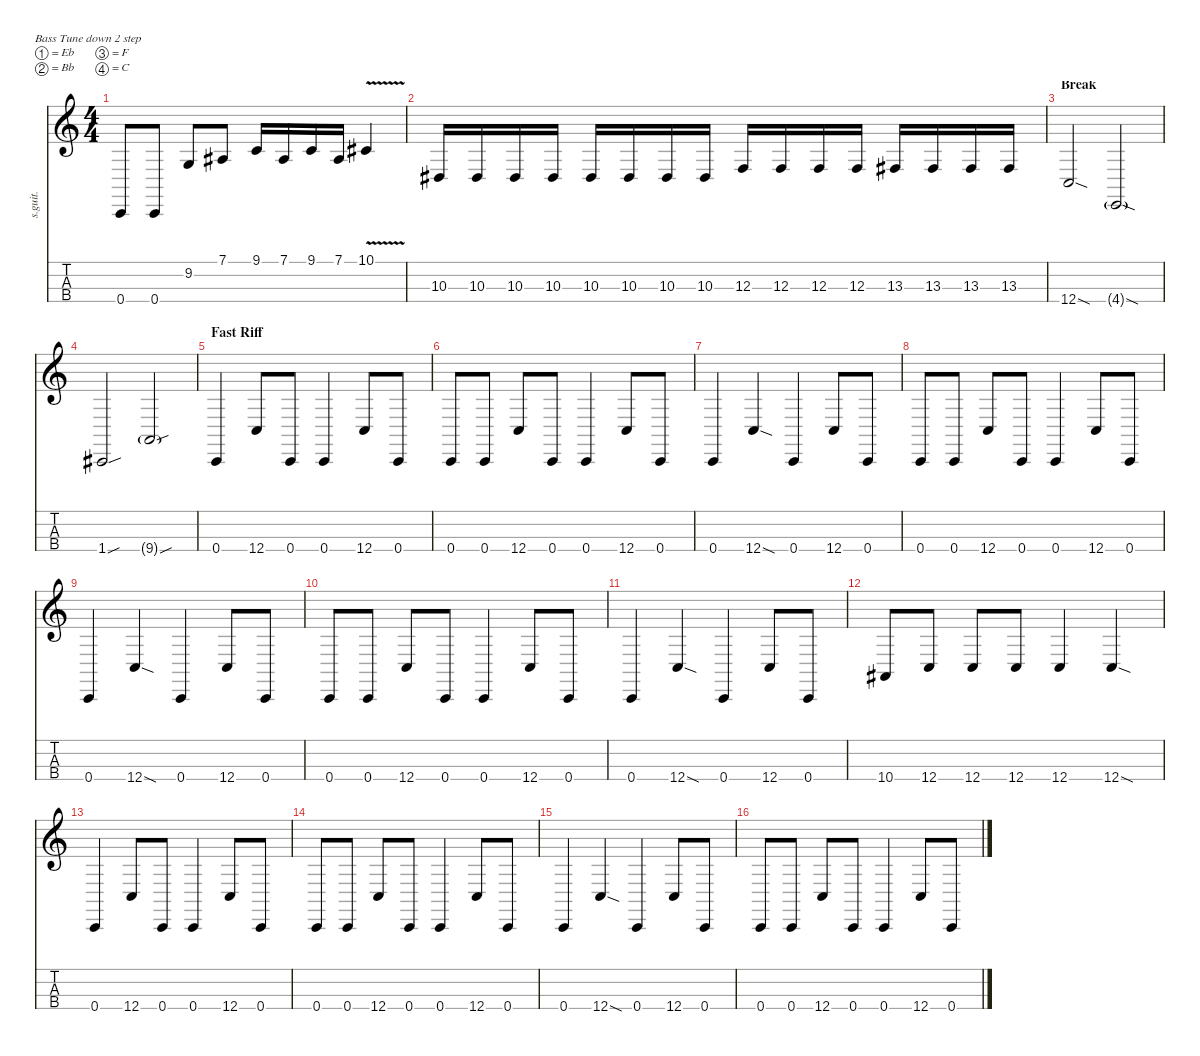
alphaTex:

\defaultSystemsLayout 4
\hideDynamics
\bracketExtendMode nobrackets
\track ("Nick Oliveri" "s.guit.") {instrument electricbasspick}
\staff {score tabs}
\tuning (Eb2 Bb1 F1 C1)
\ts (4 4)
\tempo (105 hide)
\clef g2
\ks c
0.4.8{lyrics (0 "") lyrics (1 "") lyrics (2 "") lyrics (3 "") lyrics (4 "") dy f} 0.4.8{lyrics (0 "") lyrics (1 "") lyrics (2 "") lyrics (3 "") lyrics (4 "")} 9.2.8{lyrics (0 "") lyrics (1 "") lyrics (2 "") lyrics (3 "") lyrics (4 "")} 7.1{acc #}.8{lyrics (0 "") lyrics (1 "") lyrics (2 "") lyrics (3 "") lyrics (4 "")} 9.1.16{lyrics (0 "") lyrics (1 "") lyrics (2 "") lyrics (3 "") lyrics (4 "")} 7.1{acc #}.16{lyrics (0 "") lyrics (1 "") lyrics (2 "") lyrics (3 "") lyrics (4 "")} 9.1.16{lyrics (0 "") lyrics (1 "") lyrics (2 "") lyrics (3 "") lyrics (4 "")} 7.1{acc #}.16{lyrics (0 "") lyrics (1 "") lyrics (2 "") lyrics (3 "") lyrics (4 "")} 10.1{v acc #}.4{lyrics (0 "") lyrics (1 "") lyrics (2 "") lyrics (3 "") lyrics (4 "")} |
10.3{acc #}.16{lyrics (0 "") lyrics (1 "") lyrics (2 "") lyrics (3 "") lyrics (4 "")} 10.3{acc #}.16{lyrics (0 "") lyrics (1 "") lyrics (2 "") lyrics (3 "") lyrics (4 "")} 10.3{acc #}.16{lyrics (0 "") lyrics (1 "") lyrics (2 "") lyrics (3 "") lyrics (4 "")} 10.3{acc #}.16{lyrics (0 "") lyrics (1 "") lyrics (2 "") lyrics (3 "") lyrics (4 "")} 10.3{acc #}.16{lyrics (0 "") lyrics (1 "") lyrics (2 "") lyrics (3 "") lyrics (4 "")} 10.3{acc #}.16{lyrics (0 "") lyrics (1 "") lyrics (2 "") lyrics (3 "") lyrics (4 "")} 10.3{acc #}.16{lyrics (0 "") lyrics (1 "") lyrics (2 "") lyrics (3 "") lyrics (4 "")} 10.3{acc #}.16{lyrics (0 "") lyrics (1 "") lyrics (2 "") lyrics (3 "") lyrics (4 "")} 12.3.16{lyrics (0 "") lyrics (1 "") lyrics (2 "") lyrics (3 "") lyrics (4 "")} 12.3.16{lyrics (0 "") lyrics (1 "") lyrics (2 "") lyrics (3 "") lyrics (4 "")} 12.3.16{lyrics (0 "") lyrics (1 "") lyrics (2 "") lyrics (3 "") lyrics (4 "")} 12.3.16{lyrics (0 "") lyrics (1 "") lyrics (2 "") lyrics (3 "") lyrics (4 "")} 13.3{acc #}.16{lyrics (0 "") lyrics (1 "") lyrics (2 "") lyrics (3 "") lyrics (4 "")} 13.3{acc #}.16{lyrics (0 "") lyrics (1 "") lyrics (2 "") lyrics (3 "") lyrics (4 "")} 13.3{acc #}.16{lyrics (0 "") lyrics (1 "") lyrics (2 "") lyrics (3 "") lyrics (4 "")} 13.3{acc #}.16{lyrics (0 "") lyrics (1 "") lyrics (2 "") lyrics (3 "") lyrics (4 "")} |
\section ("" "Break")
12.4{sod}.2{lyrics (0 "") lyrics (1 "") lyrics (2 "") lyrics (3 "") lyrics (4 "")} 4.4{sod g}.2{lyrics (0 "") lyrics (1 "") lyrics (2 "") lyrics (3 "") lyrics (4 "") dy ff} |
1.4{sou acc #}.2{lyrics (0 "") lyrics (1 "") lyrics (2 "") lyrics (3 "") lyrics (4 "") dy f} 9.4{sou g}.2{lyrics (0 "") lyrics (1 "") lyrics (2 "") lyrics (3 "") lyrics (4 "") dy ff} |
\section ("" "Fast Riff")
\tempo (210 hide)
0.4.4{lyrics (0 "") lyrics (1 "") lyrics (2 "") lyrics (3 "") lyrics (4 "") dy f} 12.4.8{lyrics (0 "") lyrics (1 "") lyrics (2 "") lyrics (3 "") lyrics (4 "")} 0.4.8{lyrics (0 "") lyrics (1 "") lyrics (2 "") lyrics (3 "") lyrics (4 "")} 0.4.4{lyrics (0 "") lyrics (1 "") lyrics (2 "") lyrics (3 "") lyrics (4 "")} 12.4.8{lyrics (0 "") lyrics (1 "") lyrics (2 "") lyrics (3 "") lyrics (4 "")} 0.4.8{lyrics (0 "") lyrics (1 "") lyrics (2 "") lyrics (3 "") lyrics (4 "")} |
0.4.8{lyrics (0 "") lyrics (1 "") lyrics (2 "") lyrics (3 "") lyrics (4 "")} 0.4.8{lyrics (0 "") lyrics (1 "") lyrics (2 "") lyrics (3 "") lyrics (4 "")} 12.4.8{lyrics (0 "") lyrics (1 "") lyrics (2 "") lyrics (3 "") lyrics (4 "")} 0.4.8{lyrics (0 "") lyrics (1 "") lyrics (2 "") lyrics (3 "") lyrics (4 "")} 0.4.4{lyrics (0 "") lyrics (1 "") lyrics (2 "") lyrics (3 "") lyrics (4 "")} 12.4.8{lyrics (0 "") lyrics (1 "") lyrics (2 "") lyrics (3 "") lyrics (4 "")} 0.4.8{lyrics (0 "") lyrics (1 "") lyrics (2 "") lyrics (3 "") lyrics (4 "")} |
0.4.4{lyrics (0 "") lyrics (1 "") lyrics (2 "") lyrics (3 "") lyrics (4 "")} 12.4{sod}.4{lyrics (0 "") lyrics (1 "") lyrics (2 "") lyrics (3 "") lyrics (4 "")} 0.4.4{lyrics (0 "") lyrics (1 "") lyrics (2 "") lyrics (3 "") lyrics (4 "")} 12.4.8{lyrics (0 "") lyrics (1 "") lyrics (2 "") lyrics (3 "") lyrics (4 "")} 0.4.8{lyrics (0 "") lyrics (1 "") lyrics (2 "") lyrics (3 "") lyrics (4 "")} |
0.4.8{lyrics (0 "") lyrics (1 "") lyrics (2 "") lyrics (3 "") lyrics (4 "")} 0.4.8{lyrics (0 "") lyrics (1 "") lyrics (2 "") lyrics (3 "") lyrics (4 "")} 12.4.8{lyrics (0 "") lyrics (1 "") lyrics (2 "") lyrics (3 "") lyrics (4 "")} 0.4.8{lyrics (0 "") lyrics (1 "") lyrics (2 "") lyrics (3 "") lyrics (4 "")} 0.4.4{lyrics (0 "") lyrics (1 "") lyrics (2 "") lyrics (3 "") lyrics (4 "")} 12.4.8{lyrics (0 "") lyrics (1 "") lyrics (2 "") lyrics (3 "") lyrics (4 "")} 0.4.8{lyrics (0 "") lyrics (1 "") lyrics (2 "") lyrics (3 "") lyrics (4 "")} |
0.4.4{lyrics (0 "") lyrics (1 "") lyrics (2 "") lyrics (3 "") lyrics (4 "")} 12.4{sod}.4{lyrics (0 "") lyrics (1 "") lyrics (2 "") lyrics (3 "") lyrics (4 "")} 0.4.4{lyrics (0 "") lyrics (1 "") lyrics (2 "") lyrics (3 "") lyrics (4 "")} 12.4.8{lyrics (0 "") lyrics (1 "") lyrics (2 "") lyrics (3 "") lyrics (4 "")} 0.4.8{lyrics (0 "") lyrics (1 "") lyrics (2 "") lyrics (3 "") lyrics (4 "")} |
0.4.8{lyrics (0 "") lyrics (1 "") lyrics (2 "") lyrics (3 "") lyrics (4 "")} 0.4.8{lyrics (0 "") lyrics (1 "") lyrics (2 "") lyrics (3 "") lyrics (4 "")} 12.4.8{lyrics (0 "") lyrics (1 "") lyrics (2 "") lyrics (3 "") lyrics (4 "")} 0.4.8{lyrics (0 "") lyrics (1 "") lyrics (2 "") lyrics (3 "") lyrics (4 "")} 0.4.4{lyrics (0 "") lyrics (1 "") lyrics (2 "") lyrics (3 "") lyrics (4 "")} 12.4.8{lyrics (0 "") lyrics (1 "") lyrics (2 "") lyrics (3 "") lyrics (4 "")} 0.4.8{lyrics (0 "") lyrics (1 "") lyrics (2 "") lyrics (3 "") lyrics (4 "")} |
0.4.4{lyrics (0 "") lyrics (1 "") lyrics (2 "") lyrics (3 "") lyrics (4 "")} 12.4{sod}.4{lyrics (0 "") lyrics (1 "") lyrics (2 "") lyrics (3 "") lyrics (4 "")} 0.4.4{lyrics (0 "") lyrics (1 "") lyrics (2 "") lyrics (3 "") lyrics (4 "")} 12.4.8{lyrics (0 "") lyrics (1 "") lyrics (2 "") lyrics (3 "") lyrics (4 "")} 0.4.8{lyrics (0 "") lyrics (1 "") lyrics (2 "") lyrics (3 "") lyrics (4 "")} |
10.4{acc #}.8{lyrics (0 "") lyrics (1 "") lyrics (2 "") lyrics (3 "") lyrics (4 "")} 12.4.8{lyrics (0 "") lyrics (1 "") lyrics (2 "") lyrics (3 "") lyrics (4 "")} 12.4.8{lyrics (0 "") lyrics (1 "") lyrics (2 "") lyrics (3 "") lyrics (4 "")} 12.4.8{lyrics (0 "") lyrics (1 "") lyrics (2 "") lyrics (3 "") lyrics (4 "")} 12.4.4{lyrics (0 "") lyrics (1 "") lyrics (2 "") lyrics (3 "") lyrics (4 "")} 12.4{sod}.4{lyrics (0 "") lyrics (1 "") lyrics (2 "") lyrics (3 "") lyrics (4 "")} |
0.4.4{lyrics (0 "") lyrics (1 "") lyrics (2 "") lyrics (3 "") lyrics (4 "")} 12.4.8{lyrics (0 "") lyrics (1 "") lyrics (2 "") lyrics (3 "") lyrics (4 "")} 0.4.8{lyrics (0 "") lyrics (1 "") lyrics (2 "") lyrics (3 "") lyrics (4 "")} 0.4.4{lyrics (0 "") lyrics (1 "") lyrics (2 "") lyrics (3 "") lyrics (4 "")} 12.4.8{lyrics (0 "") lyrics (1 "") lyrics (2 "") lyrics (3 "") lyrics (4 "")} 0.4.8{lyrics (0 "") lyrics (1 "") lyrics (2 "") lyrics (3 "") lyrics (4 "")} |
0.4.8{lyrics (0 "") lyrics (1 "") lyrics (2 "") lyrics (3 "") lyrics (4 "")} 0.4.8{lyrics (0 "") lyrics (1 "") lyrics (2 "") lyrics (3 "") lyrics (4 "")} 12.4.8{lyrics (0 "") lyrics (1 "") lyrics (2 "") lyrics (3 "") lyrics (4 "")} 0.4.8{lyrics (0 "") lyrics (1 "") lyrics (2 "") lyrics (3 "") lyrics (4 "")} 0.4.4{lyrics (0 "") lyrics (1 "") lyrics (2 "") lyrics (3 "") lyrics (4 "")} 12.4.8{lyrics (0 "") lyrics (1 "") lyrics (2 "") lyrics (3 "") lyrics (4 "")} 0.4.8{lyrics (0 "") lyrics (1 "") lyrics (2 "") lyrics (3 "") lyrics (4 "")} |
0.4.4{lyrics (0 "") lyrics (1 "") lyrics (2 "") lyrics (3 "") lyrics (4 "")} 12.4{sod}.4{lyrics (0 "") lyrics (1 "") lyrics (2 "") lyrics (3 "") lyrics (4 "")} 0.4.4{lyrics (0 "") lyrics (1 "") lyrics (2 "") lyrics (3 "") lyrics (4 "")} 12.4.8{lyrics (0 "") lyrics (1 "") lyrics (2 "") lyrics (3 "") lyrics (4 "")} 0.4.8{lyrics (0 "") lyrics (1 "") lyrics (2 "") lyrics (3 "") lyrics (4 "")} |
0.4.8{lyrics (0 "") lyrics (1 "") lyrics (2 "") lyrics (3 "") lyrics (4 "")} 0.4.8{lyrics (0 "") lyrics (1 "") lyrics (2 "") lyrics (3 "") lyrics (4 "")} 12.4.8{lyrics (0 "") lyrics (1 "") lyrics (2 "") lyrics (3 "") lyrics (4 "")} 0.4.8{lyrics (0 "") lyrics (1 "") lyrics (2 "") lyrics (3 "") lyrics (4 "")} 0.4.4{lyrics (0 "") lyrics (1 "") lyrics (2 "") lyrics (3 "") lyrics (4 "")} 12.4.8{lyrics (0 "") lyrics (1 "") lyrics (2 "") lyrics (3 "") lyrics (4 "")} 0.4.8{lyrics (0 "") lyrics (1 "") lyrics (2 "") lyrics (3 "") lyrics (4 "")}
